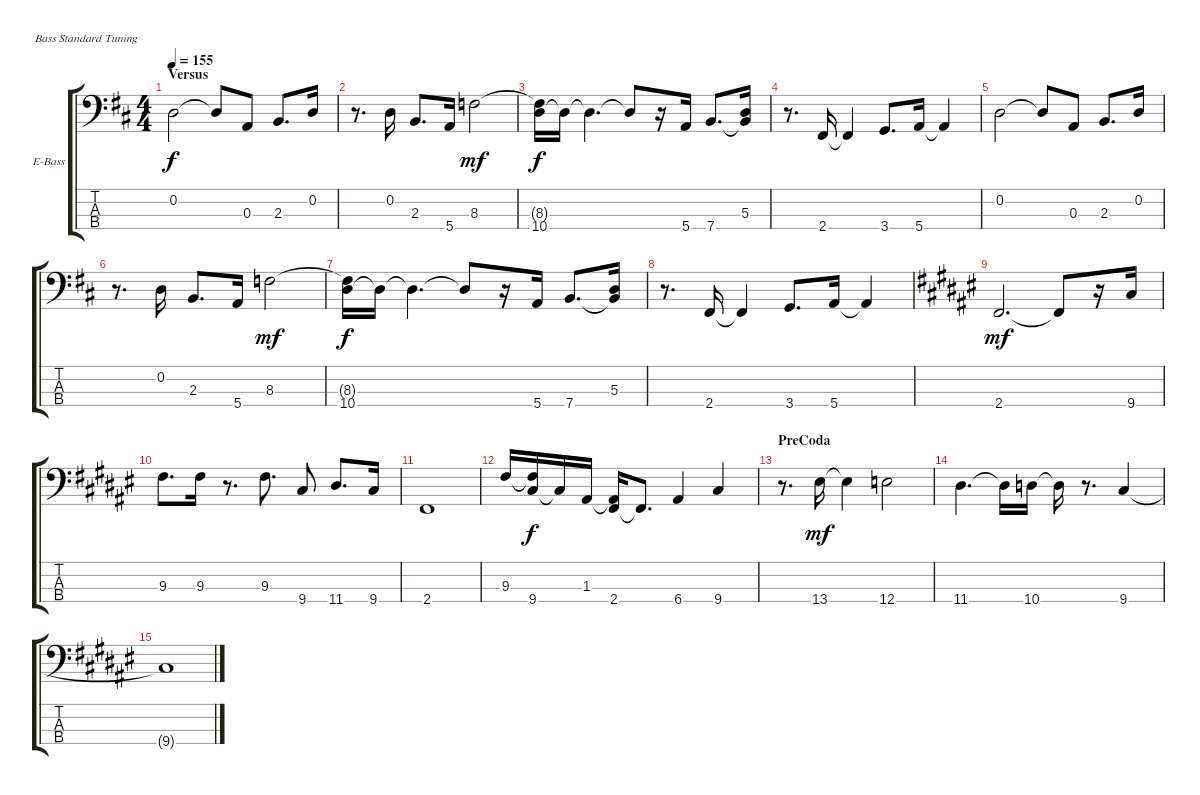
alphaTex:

\bracketExtendMode groupsimilarinstruments
\firstSystemTrackNameOrientation horizontal
\otherSystemsTrackNameOrientation horizontal
\track ("Bass" "E-Bass") {instrument electricbassfinger}
\staff {score tabs}
\tuning (G2 D2 A1 E1)
\ts (4 4)
\section ("" "Versus")
\tempo 155
\clef f4
\ks d
0.2.2{dy f} 0.2{t}.8 0.3.8 2.3.8{d} 0.2.16 |
r.8{d} 0.2.16 2.3.8{d} 5.4.16 8.3.2{dy mf} |
(8.3{t} 10.4).16{dy f} 10.4{t}.16 10.4{t}.4{d} 10.4{t}.8 r.16 5.4.16 7.4.8{d} (7.4{t} 5.3).16 |
r.8{d} 2.4.16 2.4{t}.4 3.4.8{d} 5.4.16 5.4{t}.4 |
0.2.2 0.2{t}.8 0.3.8 2.3.8{d} 0.2.16 |
r.8{d} 0.2.16 2.3.8{d} 5.4.16 8.3.2{dy mf} |
(8.3{t} 10.4).16{dy f} 10.4{t}.16 10.4{t}.4{d} 10.4{t}.8 r.16 5.4.16 7.4.8{d} (7.4{t} 5.3).16 |
r.8{d} 2.4.16 2.4{t}.4 3.4.8{d} 5.4.16 5.4{t}.4 |
\ks f#
2.4.2{d dy mf} 2.4{t}.8 r.16 9.4.16 |
9.3.8{d} 9.3.16 r.8{d} 9.3.8{d} 9.4.8 11.4.8{d} 9.4.16 |
2.4.1 |
9.3.16 (9.3{t} 9.4).16{dy f} 9.4{t}.16 1.3.16 (2.4 1.3{t}).16 2.4{t}.8{d} 6.4.4 9.4.4 |
\section ("" "PreCoda")
r.8{d} 13.4.16{dy mf} 13.4{t}.4 12.4.2 |
11.4.4{d} 11.4{t}.16 10.4.16 10.4{t}.16 r.8{d} 9.4.4 |
9.4{t}.1
